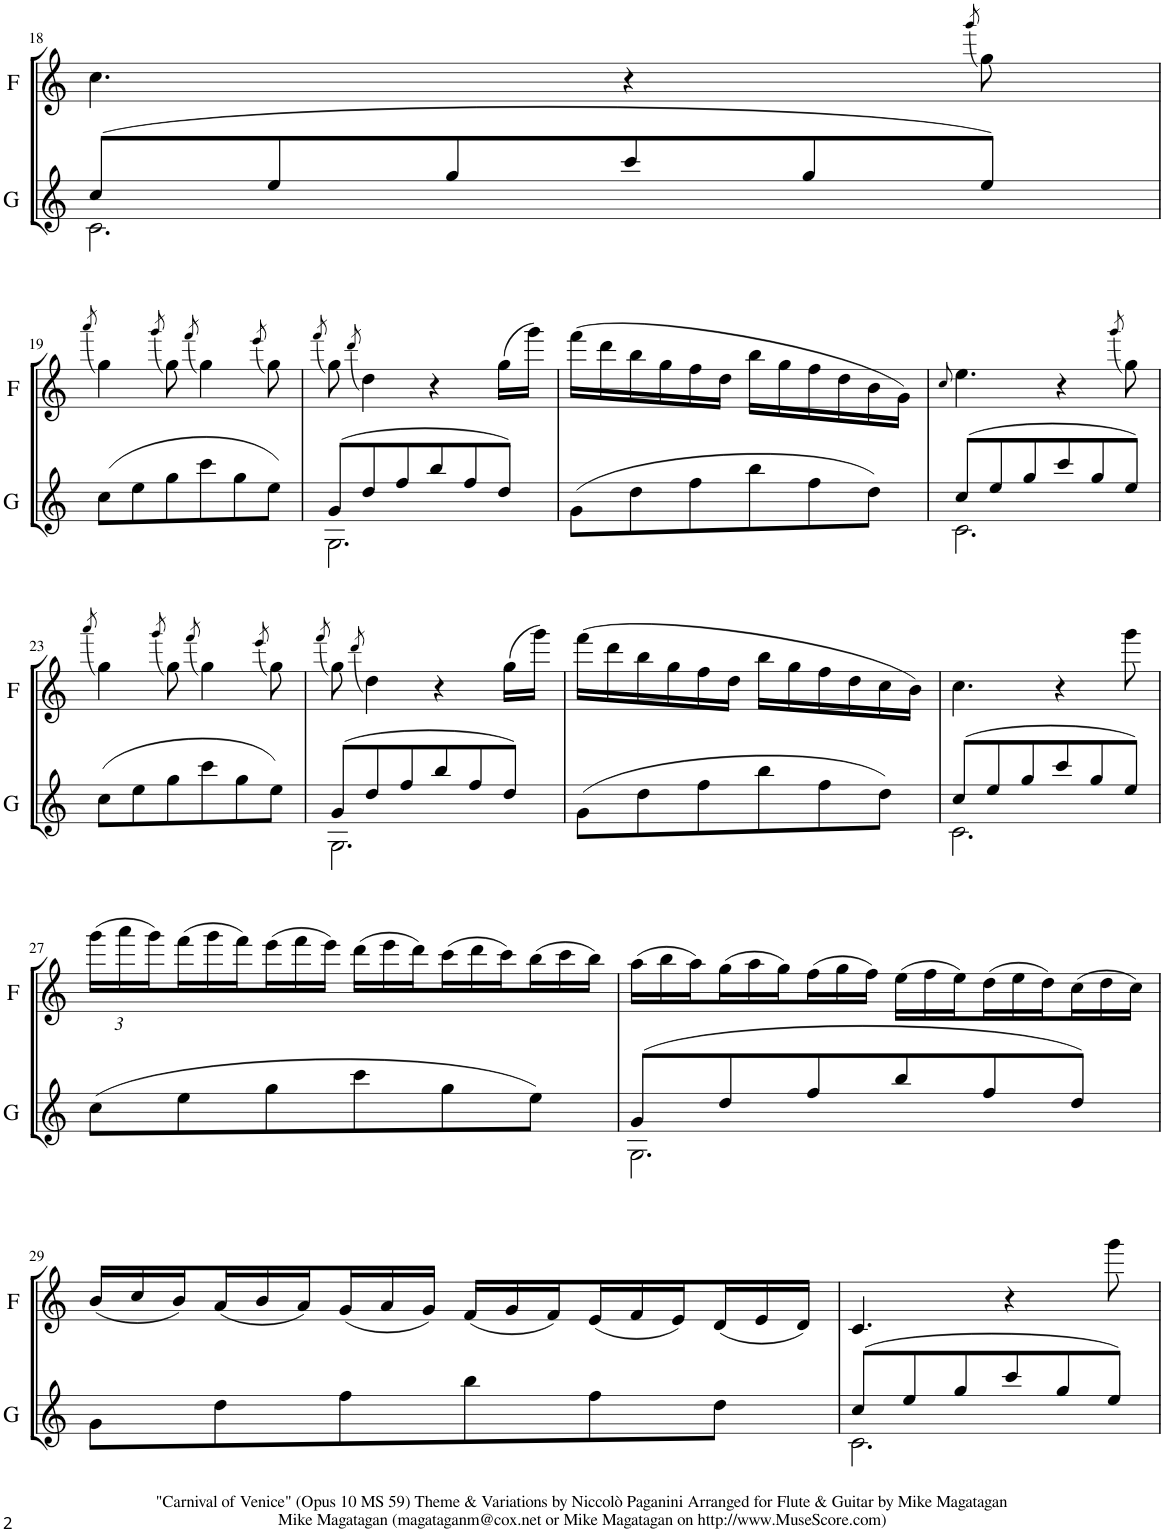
**kern	**kern
*part2	*part1
*staff2	*staff1
*I"Guitar	*I"Flute
*I'G	*I'F
!!LO:PB:g=z
*clefG2	*clefG2
*Trd7c12	*
*k[]	*k[]
*M6/8	*M6/8
=18	=18
*^	*
(8cc/L	2.c\	4.cc\
8ee/	.	.
8gg/	.	.
8ccc/	.	4r
8gg/	.	.
.	.	(8qggg/
8ee/J)	.	8gg\)
*v	*v	*
!!LO:LB:g=z
=19	=19
.	(8qaaa/
(8cc\L	4gg\)
8ee\	.
.	(8qggg/
8gg\	8gg\)
.	(8qfff/
8ccc\	4gg\)
8gg\	.
.	(8qeee/
8ee\J)	8gg\)
=20	=20
.	(8qfff/
*^	*
(8g/L	2.G\	8gg\)
.	.	(8qddd/
8dd/	.	4dd\)
8ff/	.	.
8bb/	.	4r
8ff/	.	.
8dd/J)	.	(16gg\LL
.	.	16ggg\JJ)
*v	*v	*
=21	=21
(8g\L	(16fff\LL
.	16ddd\
8dd\	16bb\
.	16gg\
8ff\	16ff\
.	16dd\JJ
8bb\	16bb\LL
.	16gg\
8ff\	16ff\
.	16dd\
8dd\J)	16b\
.	16g\JJ)
=22	=22
.	8qcc/
*^	*
(8cc/L	2.c\	4.ee\
8ee/	.	.
8gg/	.	.
8ccc/	.	4r
8gg/	.	.
.	.	(8qggg/
8ee/J)	.	8gg\)
*v	*v	*
!!LO:LB:g=z
=23	=23
.	(8qaaa/
(8cc\L	4gg\)
8ee\	.
.	(8qggg/
8gg\	8gg\)
.	(8qfff/
8ccc\	4gg\)
8gg\	.
.	(8qeee/
8ee\J)	8gg\)
=24	=24
.	(8qfff/
*^	*
(8g/L	2.G\	8gg\)
.	.	(8qddd/
8dd/	.	4dd\)
8ff/	.	.
8bb/	.	4r
8ff/	.	.
8dd/J)	.	(16gg\LL
.	.	16ggg\JJ)
*v	*v	*
=25	=25
(8g\L	(16fff\LL
.	16ddd\
8dd\	16bb\
.	16gg\
8ff\	16ff\
.	16dd\JJ
8bb\	16bb\LL
.	16gg\
8ff\	16ff\
.	16dd\
8dd\J)	16cc\
.	16b\JJ)
=26	=26
*^	*
(8cc/L	2.c\	4.cc\
8ee/	.	.
8gg/	.	.
8ccc/	.	4r
8gg/	.	.
8ee/J)	.	8ggg\
*v	*v	*
!!LO:LB:g=z
=27	=27
*	*Xbrackettup
(8cc\L	(24ggg\LL
.	24aaa\
.	24ggg\)
*	*Xtuplet
8ee\	(24fff\
.	24ggg\
.	24fff\)
8gg\	(24eee\
.	24fff\
.	24eee\JJ)
8ccc\	(24ddd\LL
.	24eee\
.	24ddd\)
8gg\	(24ccc\
.	24ddd\
.	24ccc\)
8ee\J)	(24bb\
.	24ccc\
.	24bb\JJ)
=28	=28
*^	*
*	*	*tuplet
(8g/L	2.G\	(24aa\LL
.	.	24bb\
.	.	24aa\)
*	*	*Xtuplet
8dd/	.	(24gg\
.	.	24aa\
.	.	24gg\)
8ff/	.	(24ff\
.	.	24gg\
.	.	24ff\JJ)
8bb/	.	(24ee\LL
.	.	24ff\
.	.	24ee\)
8ff/	.	(24dd\
.	.	24ee\
.	.	24dd\)
8dd/J)	.	(24cc\
.	.	24dd\
.	.	24cc\JJ)
*v	*v	*
!!LO:LB:g=z
=29	=29
8g\L	(24b/LL
.	24cc/
.	24b/)
*	*tuplet
8dd\	(24a/
.	24b/
.	24a/)
*	*Xtuplet
8ff\	(24g/
.	24a/
.	24g/JJ)
8bb\	(24f/LL
.	24g/
.	24f/)
8ff\	(24e/
.	24f/
.	24e/)
8dd\J	(24d/
.	24e/
.	24d/JJ)
=30	=30
*^	*
(8cc/L	2.c\	4.c/
8ee/	.	.
8gg/	.	.
8ccc/	.	4r
8gg/	.	.
8ee/J)	.	8ggg\
*v	*v	*
=	=
*-	*-
